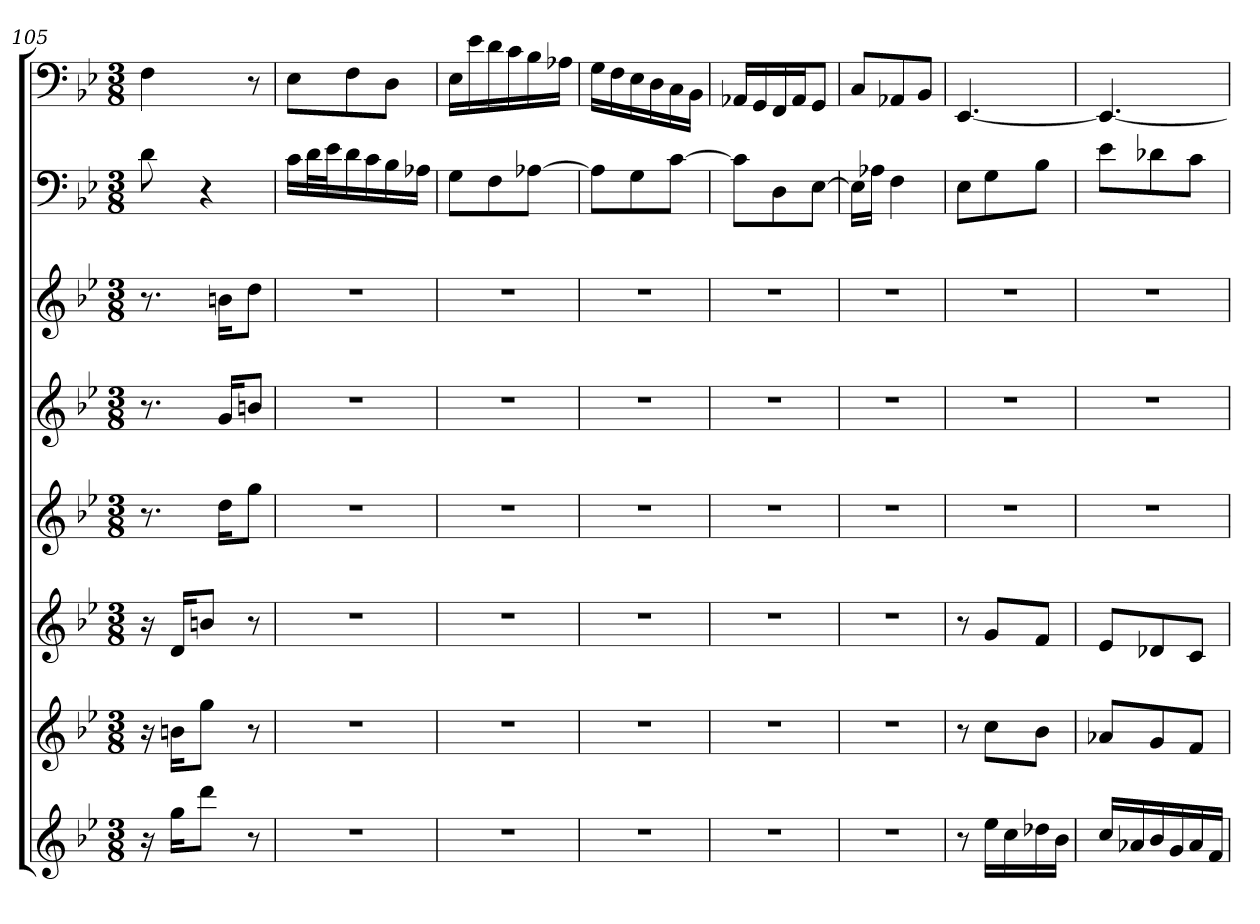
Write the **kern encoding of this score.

**kern	**kern	**kern	**kern	**kern	**kern	**kern	**kern
*part8	*part7	*part6	*part5	*part4	*part3	*part2	*part1
*staff8	*staff7	*staff6	*staff5	*staff4	*staff3	*staff2	*staff1
*clefG2	*clefG2	*clefG2	*clefG2	*clefG2	*clefG2	*clefF4	*clefF4
*k[b-e-]	*k[b-e-]	*k[b-e-]	*k[b-e-]	*k[b-e-]	*k[b-e-]	*k[b-e-]	*k[b-e-]
*g:	*g:	*g:	*g:	*g:	*g:	*g:	*g:
*M3/8	*M3/8	*M3/8	*M3/8	*M3/8	*M3/8	*M3/8	*M3/8
=105	=105	=105	=105	=105	=105	=105	=105
16r	16r	16r	8.r	8.r	8.r	8d	4F
16gg\KL	16bn\KL	16d/KL	.	.	.	.	.
8ddd\J	8gg\J	8bn/J	.	.	.	4r	.
.	.	.	16dd\KL	16g/KL	16bn\KL	.	.
8r	8r	8r	8gg\J	8bn/J	8dd\J	.	8r
=106	=106	=106	=106	=106	=106	=106	=106
4.r	4.r	4.r	4.r	4.r	4.r	16c\LL	8E-\L
.	.	.	.	.	.	32d\L	.
.	.	.	.	.	.	32e-\J	.
.	.	.	.	.	.	16d\	8F\
.	.	.	.	.	.	16c\	.
.	.	.	.	.	.	16B-\	8D\J
.	.	.	.	.	.	16A-X\JJ	.
=107	=107	=107	=107	=107	=107	=107	=107
4.r	4.r	4.r	4.r	4.r	4.r	8G\L	16E-\LL
.	.	.	.	.	.	.	16e-\
.	.	.	.	.	.	8F\	16d\
.	.	.	.	.	.	.	16c\
.	.	.	.	.	.	[8A-X\J	16B-\
.	.	.	.	.	.	.	16A-X\JJ
=108	=108	=108	=108	=108	=108	=108	=108
4.r	4.r	4.r	4.r	4.r	4.r	8A-\L]	16G\LL
.	.	.	.	.	.	.	16F\
.	.	.	.	.	.	8G\	16E-\
.	.	.	.	.	.	.	16D\
.	.	.	.	.	.	[8c\J	16C\
.	.	.	.	.	.	.	16BB-\JJ
=109	=109	=109	=109	=109	=109	=109	=109
4.r	4.r	4.r	4.r	4.r	4.r	8c\L]	16AA-X/LL
.	.	.	.	.	.	.	16GG/
.	.	.	.	.	.	8D\	16FF/
.	.	.	.	.	.	.	16AA-/J
.	.	.	.	.	.	[8E-\J	8GG/J
=110	=110	=110	=110	=110	=110	=110	=110
4.r	4.r	4.r	4.r	4.r	4.r	16E-\LL]	8C/L
.	.	.	.	.	.	16A-X\JJ	.
.	.	.	.	.	.	4F	8AA-X/
.	.	.	.	.	.	.	8BB-/J
=111	=111	=111	=111	=111	=111	=111	=111
8r	8r	8r	4.r	4.r	4.r	8E-\L	[4.EE-
16ee-\LL	8cc\L	8g/L	.	.	.	8G\	.
16cc\	.	.	.	.	.	.	.
16dd-X\	8b-\J	8f/J	.	.	.	8B-\J	.
16b-\JJ	.	.	.	.	.	.	.
=112	=112	=112	=112	=112	=112	=112	=112
16cc/LL	8a-X/L	8e-/L	4.r	4.r	4.r	8e-\L	4.EE-_
16a-X/	.	.	.	.	.	.	.
16b-/	8g/	8d-X/	.	.	.	8d-X\	.
16g/	.	.	.	.	.	.	.
16a-/	8f/J	8c/J	.	.	.	8c\J	.
16f/JJ	.	.	.	.	.	.	.
=	=	=	=	=	=	=	=
*-	*-	*-	*-	*-	*-	*-	*-
